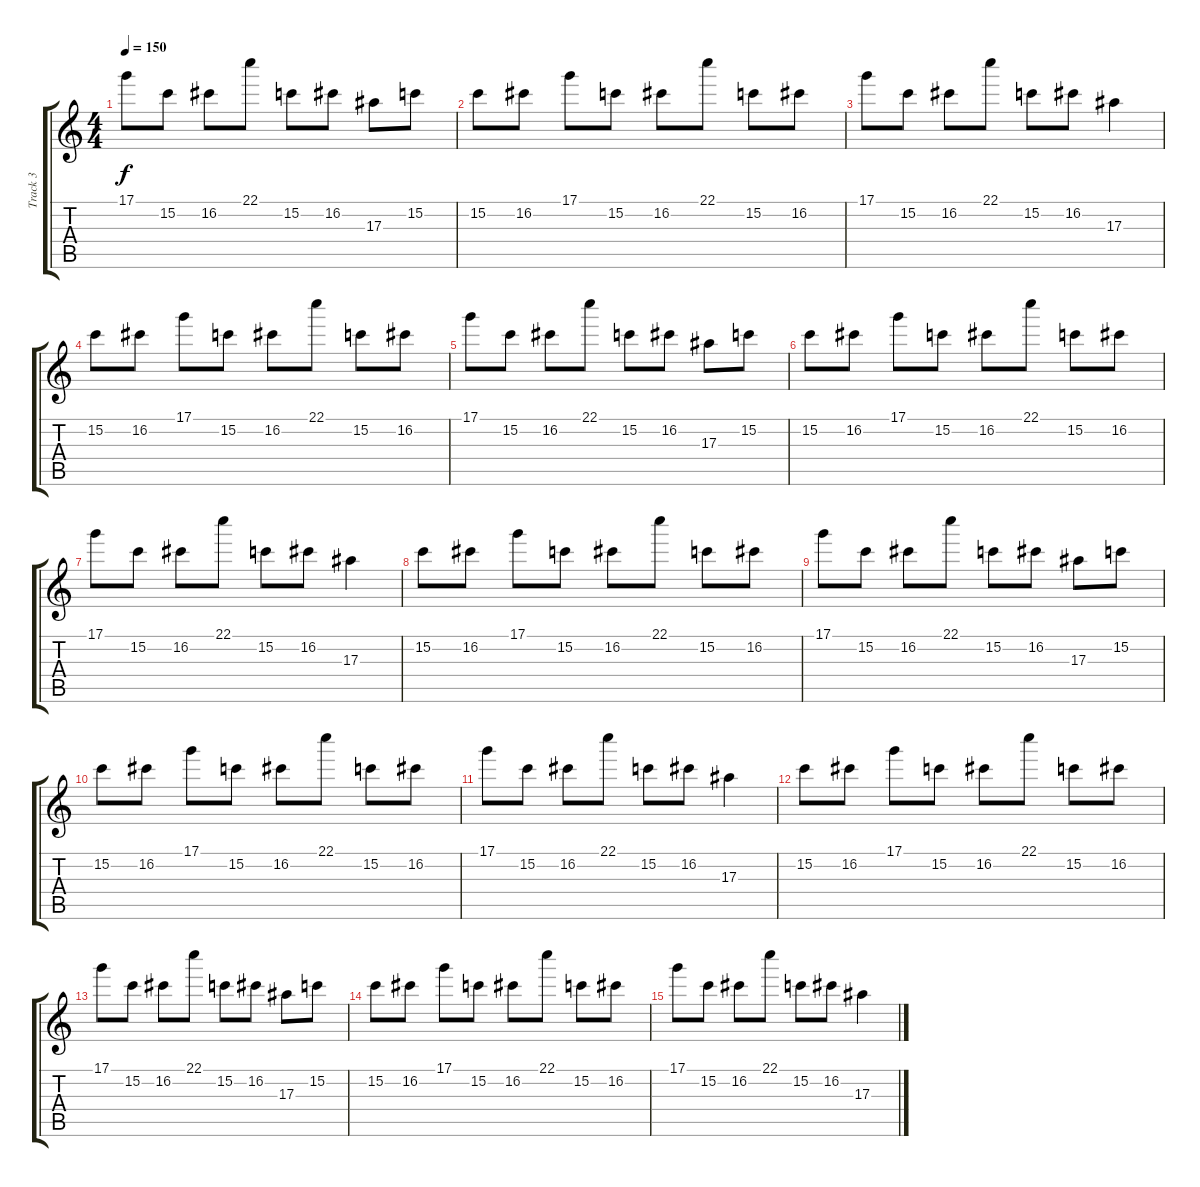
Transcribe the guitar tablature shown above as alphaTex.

\track ("Track 3" "Track 3") {instrument distortionguitar}
\staff {score tabs}
\tuning (D4 A3 F3 C3 G2 C2) {hide}
\ts (4 4)
\tempo 150
\clef g2
\ks c
17.1.8{dy f} 15.2.8 16.2.8 22.1.8 15.2.8 16.2.8 17.3.8 15.2.8 |
15.2.8 16.2.8 17.1.8 15.2.8 16.2.8 22.1.8 15.2.8 16.2.8 |
17.1.8 15.2.8 16.2.8 22.1.8 15.2.8 16.2.8 17.3.4 |
15.2.8 16.2.8 17.1.8 15.2.8 16.2.8 22.1.8 15.2.8 16.2.8 |
17.1.8 15.2.8 16.2.8 22.1.8 15.2.8 16.2.8 17.3.8 15.2.8 |
15.2.8 16.2.8 17.1.8 15.2.8 16.2.8 22.1.8 15.2.8 16.2.8 |
17.1.8 15.2.8 16.2.8 22.1.8 15.2.8 16.2.8 17.3.4 |
15.2.8 16.2.8 17.1.8 15.2.8 16.2.8 22.1.8 15.2.8 16.2.8 |
17.1.8 15.2.8 16.2.8 22.1.8 15.2.8 16.2.8 17.3.8 15.2.8 |
15.2.8 16.2.8 17.1.8 15.2.8 16.2.8 22.1.8 15.2.8 16.2.8 |
17.1.8 15.2.8 16.2.8 22.1.8 15.2.8 16.2.8 17.3.4 |
15.2.8 16.2.8 17.1.8 15.2.8 16.2.8 22.1.8 15.2.8 16.2.8 |
17.1.8 15.2.8 16.2.8 22.1.8 15.2.8 16.2.8 17.3.8 15.2.8 |
15.2.8 16.2.8 17.1.8 15.2.8 16.2.8 22.1.8 15.2.8 16.2.8 |
17.1.8 15.2.8 16.2.8 22.1.8 15.2.8 16.2.8 17.3.4
